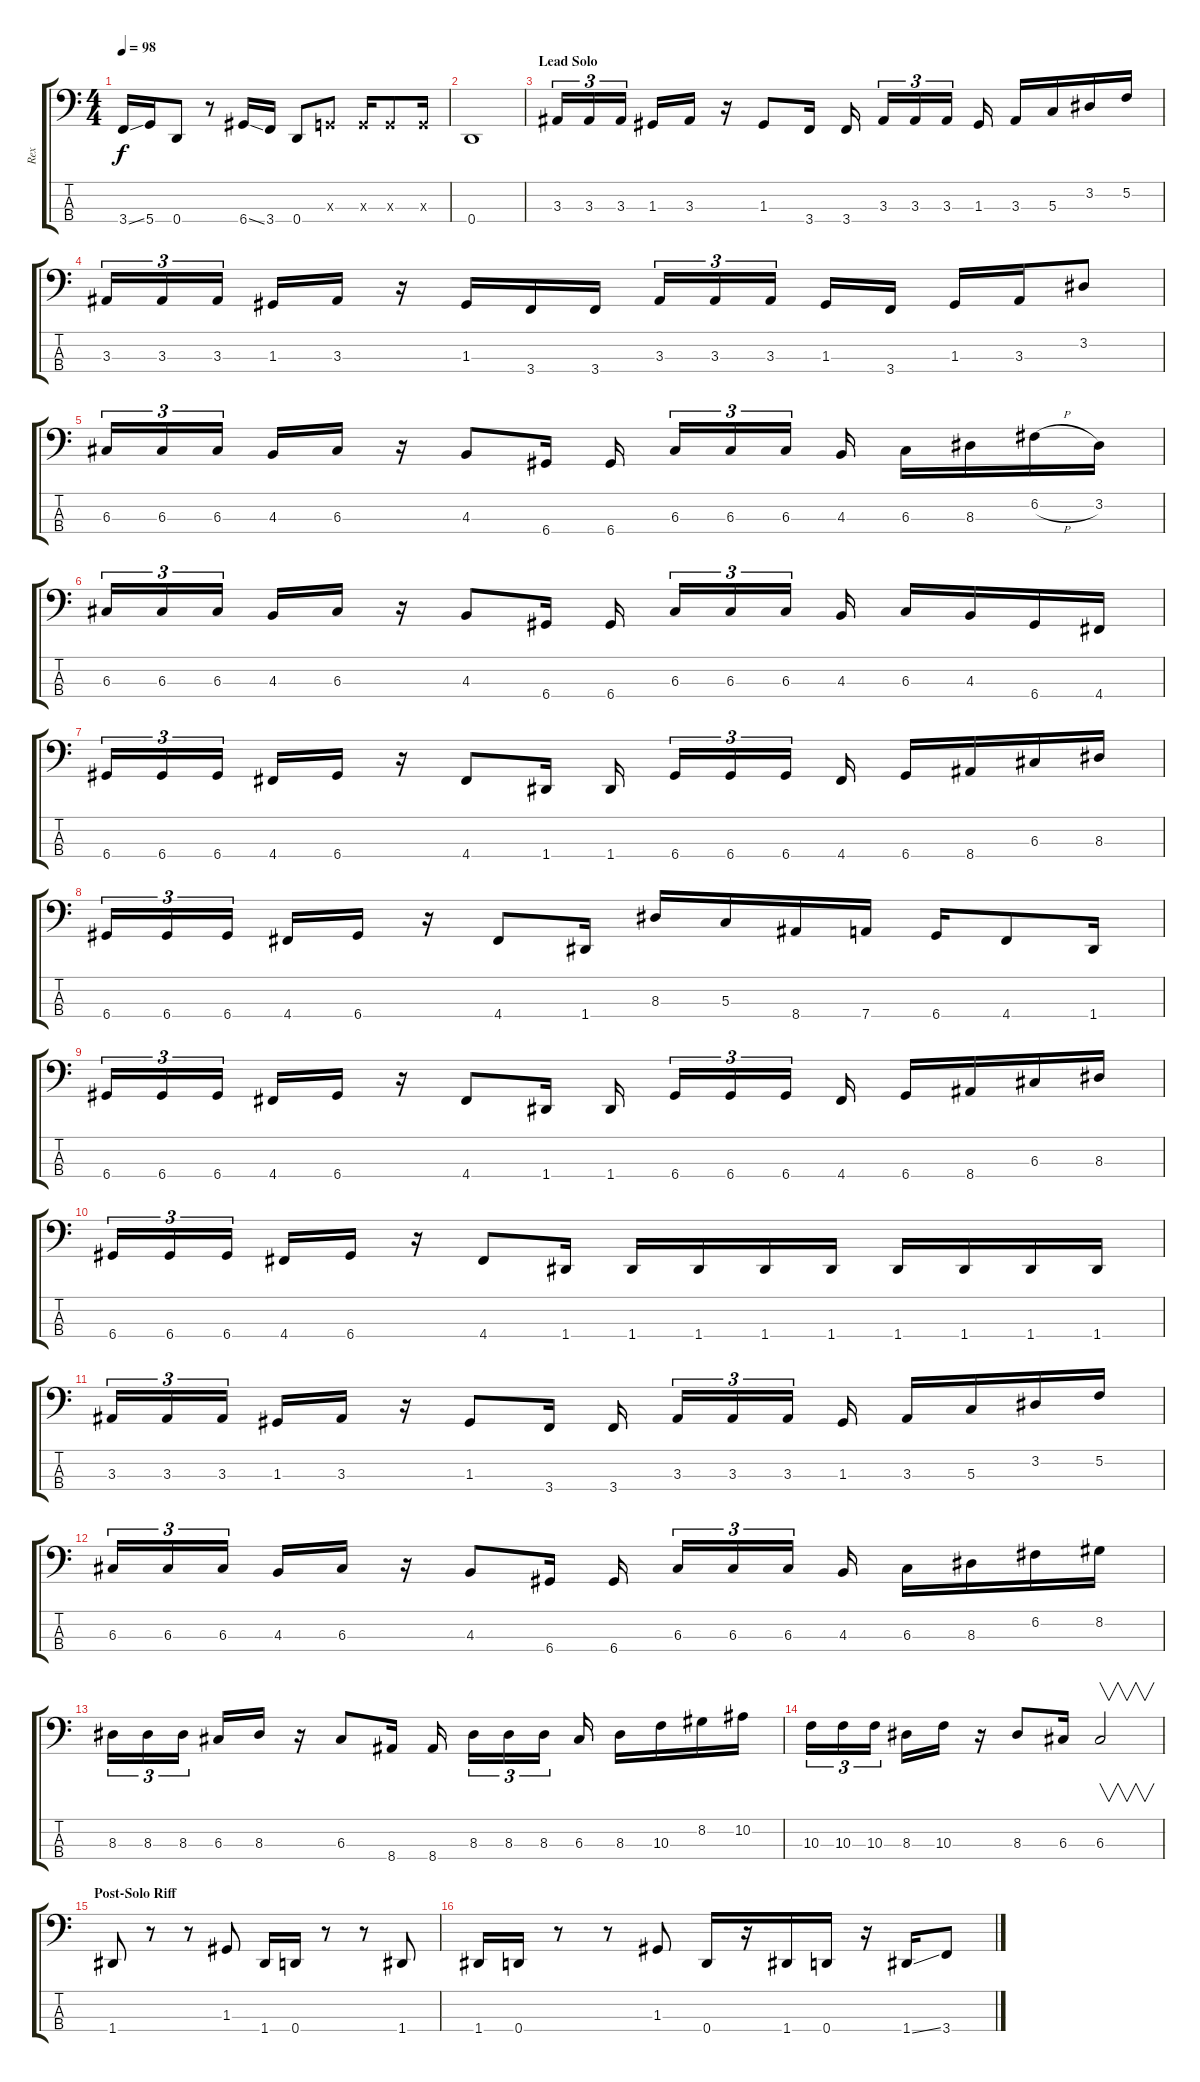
\track ("Rex" "Rex") {instrument electricbasspick}
\staff {score tabs}
\tuning (F2 C2 G1 D1) {hide}
\ts (4 4)
\tempo 98
\clef f4
\ks c
3.4{ss}.16{dy f} 5.4.16 0.4.8 r.8 6.4{ss}.16 3.4.16 0.4.8 0.3{x}.8 0.3{x}.16 0.3{x}.8 0.3{x}.16 |
0.4.1 |
\section ("" "Lead Solo")
3.3.16{tu (3 2)} 3.3.16{tu (3 2)} 3.3.16{tu (3 2)} 1.3.16 3.3.16 r.16 1.3.8 3.4.16 3.4.16 3.3.16{tu (3 2)} 3.3.16{tu (3 2)} 3.3.16{tu (3 2)} 1.3.16 3.3.16 5.3.16 3.2.16 5.2.16 |
3.3.16{tu (3 2)} 3.3.16{tu (3 2)} 3.3.16{tu (3 2)} 1.3.16 3.3.16 r.16 1.3.16 3.4.16 3.4.16 3.3.16{tu (3 2)} 3.3.16{tu (3 2)} 3.3.16{tu (3 2)} 1.3.16 3.4.16 1.3.16 3.3.16 3.2.8 |
6.3.16{tu (3 2)} 6.3.16{tu (3 2)} 6.3.16{tu (3 2)} 4.3.16 6.3.16 r.16 4.3.8 6.4.16 6.4.16 6.3.16{tu (3 2)} 6.3.16{tu (3 2)} 6.3.16{tu (3 2)} 4.3.16 6.3.16 8.3.16 6.2{h}.16 3.2.16 |
6.3.16{tu (3 2)} 6.3.16{tu (3 2)} 6.3.16{tu (3 2)} 4.3.16 6.3.16 r.16 4.3.8 6.4.16 6.4.16 6.3.16{tu (3 2)} 6.3.16{tu (3 2)} 6.3.16{tu (3 2)} 4.3.16 6.3.16 4.3.16 6.4.16 4.4.16 |
6.4.16{tu (3 2)} 6.4.16{tu (3 2)} 6.4.16{tu (3 2)} 4.4.16 6.4.16 r.16 4.4.8 1.4.16 1.4.16 6.4.16{tu (3 2)} 6.4.16{tu (3 2)} 6.4.16{tu (3 2)} 4.4.16 6.4.16 8.4.16 6.3.16 8.3.16 |
6.4.16{tu (3 2)} 6.4.16{tu (3 2)} 6.4.16{tu (3 2)} 4.4.16 6.4.16 r.16 4.4.8 1.4.16 8.3.16 5.3.16 8.4.16 7.4.16 6.4.16 4.4.8 1.4.16 |
6.4.16{tu (3 2)} 6.4.16{tu (3 2)} 6.4.16{tu (3 2)} 4.4.16 6.4.16 r.16 4.4.8 1.4.16 1.4.16 6.4.16{tu (3 2)} 6.4.16{tu (3 2)} 6.4.16{tu (3 2)} 4.4.16 6.4.16 8.4.16 6.3.16 8.3.16 |
6.4.16{tu (3 2)} 6.4.16{tu (3 2)} 6.4.16{tu (3 2)} 4.4.16 6.4.16 r.16 4.4.8 1.4.16 1.4.16 1.4.16 1.4.16 1.4.16 1.4.16 1.4.16 1.4.16 1.4.16 |
3.3.16{tu (3 2)} 3.3.16{tu (3 2)} 3.3.16{tu (3 2)} 1.3.16 3.3.16 r.16 1.3.8 3.4.16 3.4.16 3.3.16{tu (3 2)} 3.3.16{tu (3 2)} 3.3.16{tu (3 2)} 1.3.16 3.3.16 5.3.16 3.2.16 5.2.16 |
6.3.16{tu (3 2)} 6.3.16{tu (3 2)} 6.3.16{tu (3 2)} 4.3.16 6.3.16 r.16 4.3.8 6.4.16 6.4.16 6.3.16{tu (3 2)} 6.3.16{tu (3 2)} 6.3.16{tu (3 2)} 4.3.16 6.3.16 8.3.16 6.2.16 8.2.16 |
8.3.16{tu (3 2)} 8.3.16{tu (3 2)} 8.3.16{tu (3 2)} 6.3.16 8.3.16 r.16 6.3.8 8.4.16 8.4.16 8.3.16{tu (3 2)} 8.3.16{tu (3 2)} 8.3.16{tu (3 2)} 6.3.16 8.3.16 10.3.16 8.2.16 10.2.16 |
10.3.16{tu (3 2)} 10.3.16{tu (3 2)} 10.3.16{tu (3 2)} 8.3.16 10.3.16 r.16 8.3.8 6.3.16 6.3.2{v} |
\section ("" "Post-Solo Riff")
1.4.8 r.8 r.8 1.3.8 1.4.16 0.4.16 r.8 r.8 1.4.8 |
1.4.16 0.4.16 r.8 r.8 1.3.8 0.4.16 r.16 1.4.16 0.4.16 r.16 1.4{ss}.16 3.4.8
